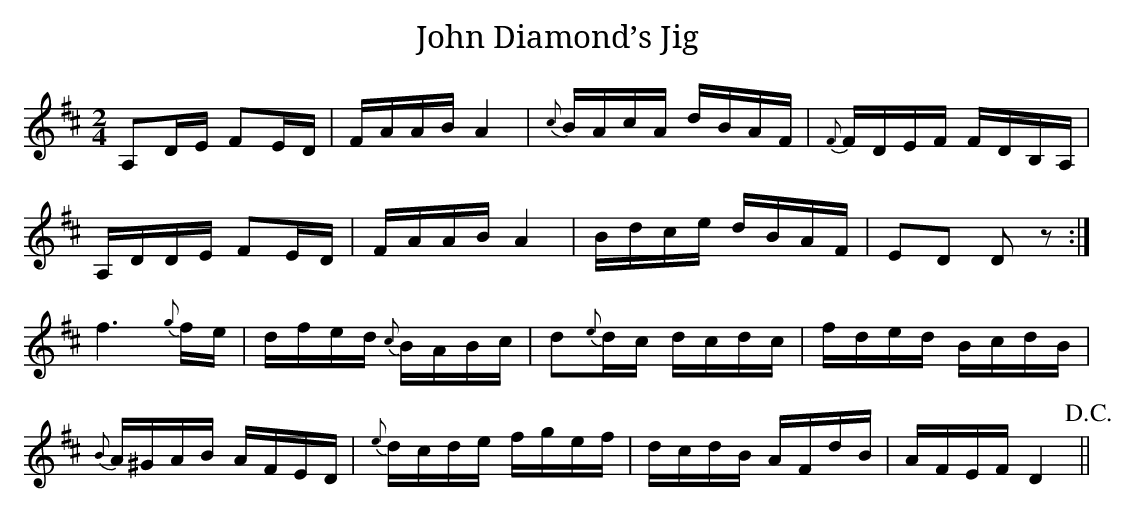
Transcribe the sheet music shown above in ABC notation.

X:1
T:John Diamond’s Jig
M:2/4
L:1/8
K:D
A,D/E/ FE/D/|F/A/A/B/ A2|{c}B/A/c/A/ d/B/A/F/|{F}F/D/E/F/ F/D/B,/A,/|
A,/D/D/E/ FE/D/|F/A/A/B/ A2|B/d/c/e/ d/B/A/F/|ED Dz:|
f3 {g}f/e/|d/f/e/d/ {c}B/A/B/c/|d{e}d/c/ d/c/d/c/|f/d/e/d/ B/c/d/B/|
{B}A/^G/A/B/ A/F/E/D/|{e}d/c/d/e/ f/g/e/f/|d/c/d/B/ A/F/d/B/|A/F/E/F/ D2!D.C.!||
